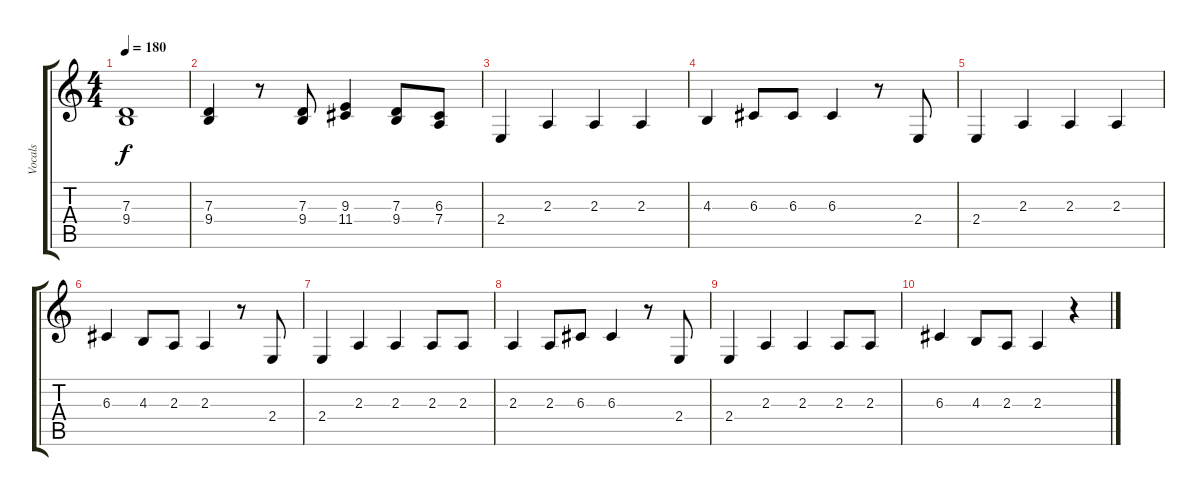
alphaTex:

\track ("Vocals" "Vocals") {instrument clarinet}
\staff {score tabs}
\tuning (E4 B3 G3 D3 A2 E2) {hide}
\ts (4 4)
\tempo 180
\clef g2
\ks c
(7.3 9.4).1{dy f} |
(7.3 9.4).4 r.8 (7.3 9.4).8 (9.3 11.4).4 (7.3 9.4).8 (6.3 7.4).8 |
2.4.4 2.3.4 2.3.4 2.3.4 |
4.3.4 6.3.8 6.3.8 6.3.4 r.8 2.4.8 |
2.4.4 2.3.4 2.3.4 2.3.4 |
6.3.4 4.3.8 2.3.8 2.3.4 r.8 2.4.8 |
2.4.4 2.3.4 2.3.4 2.3.8 2.3.8 |
2.3.4 2.3.8 6.3.8 6.3.4 r.8 2.4.8 |
2.4.4 2.3.4 2.3.4 2.3.8 2.3.8 |
6.3.4 4.3.8 2.3.8 2.3.4 r.4
